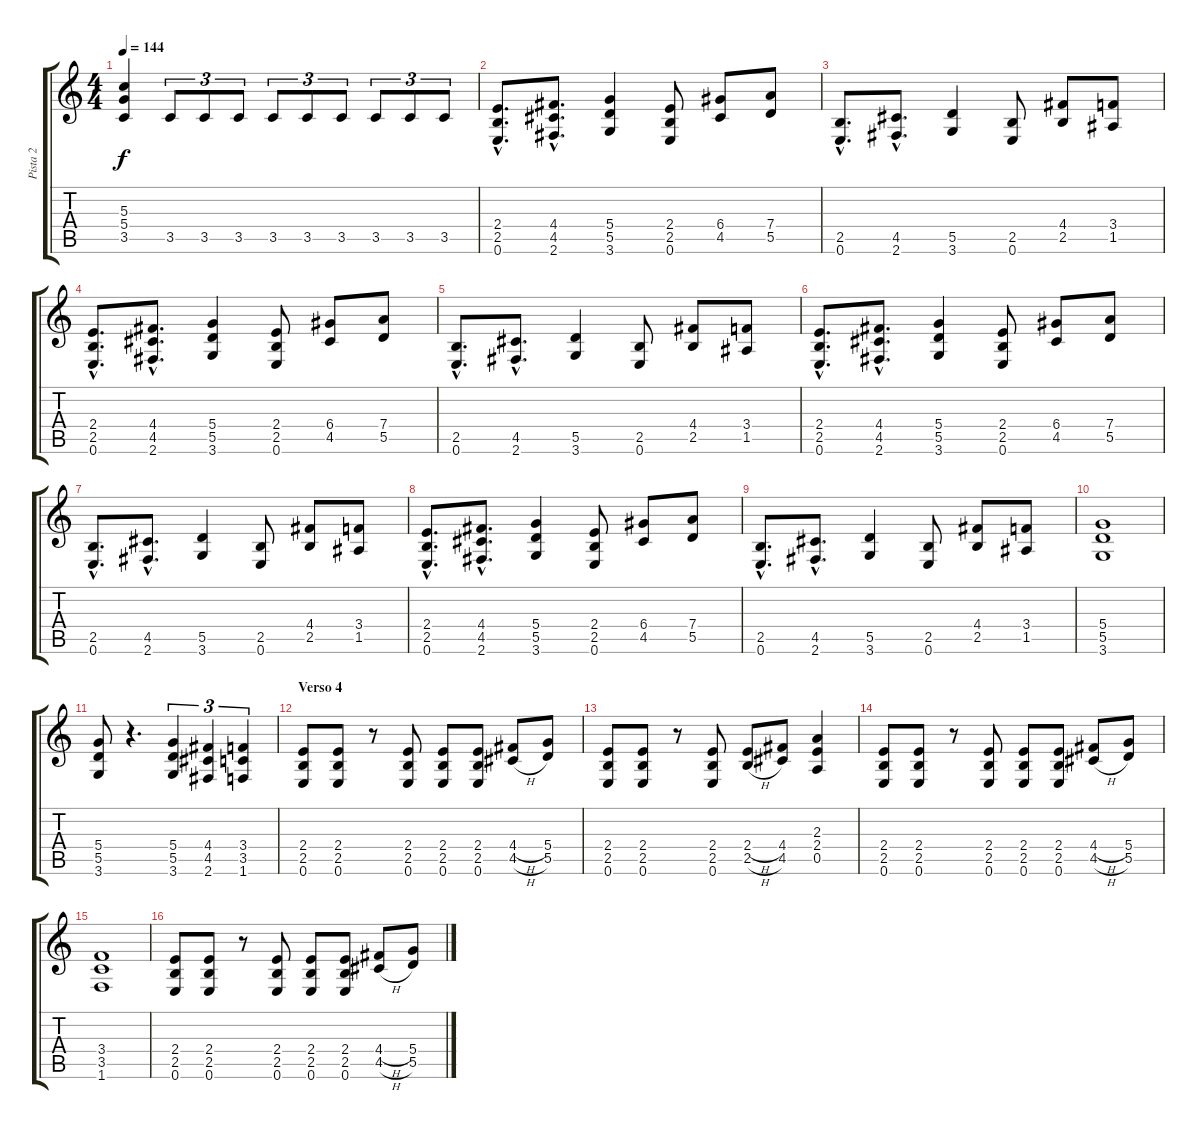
\track ("Pista 2" "Pista 2") {instrument distortionguitar}
\staff {score tabs}
\tuning (E4 B3 G3 D3 A2 E2) {hide}
\ts (4 4)
\tempo 144
\clef g2
\ks c
(5.3 5.4 3.5).4{dy f} 3.5.8{tu (3 2)} 3.5.8{tu (3 2)} 3.5.8{tu (3 2)} 3.5.8{tu (3 2)} 3.5.8{tu (3 2)} 3.5.8{tu (3 2)} 3.5.8{tu (3 2)} 3.5.8{tu (3 2)} 3.5.8{tu (3 2)} |
(2.4{hac} 2.5{hac} 0.6{hac}).8{d} (4.4{hac} 4.5{hac} 2.6{hac}).8{d} (5.4 5.5 3.6).4 (2.4 2.5 0.6).8 (6.4 4.5).8 (7.4 5.5).8 |
(2.5{hac} 0.6{hac}).8{d} (4.5{hac} 2.6{hac}).8{d} (5.5 3.6).4 (2.5 0.6).8 (4.4 2.5).8 (3.4 1.5).8 |
(2.4{hac} 2.5{hac} 0.6{hac}).8{d} (4.4{hac} 4.5{hac} 2.6{hac}).8{d} (5.4 5.5 3.6).4 (2.4 2.5 0.6).8 (6.4 4.5).8 (7.4 5.5).8 |
(2.5{hac} 0.6{hac}).8{d} (4.5{hac} 2.6{hac}).8{d} (5.5 3.6).4 (2.5 0.6).8 (4.4 2.5).8 (3.4 1.5).8 |
(2.4{hac} 2.5{hac} 0.6{hac}).8{d} (4.4{hac} 4.5{hac} 2.6{hac}).8{d} (5.4 5.5 3.6).4 (2.4 2.5 0.6).8 (6.4 4.5).8 (7.4 5.5).8 |
(2.5{hac} 0.6{hac}).8{d} (4.5{hac} 2.6{hac}).8{d} (5.5 3.6).4 (2.5 0.6).8 (4.4 2.5).8 (3.4 1.5).8 |
(2.4{hac} 2.5{hac} 0.6{hac}).8{d} (4.4{hac} 4.5{hac} 2.6{hac}).8{d} (5.4 5.5 3.6).4 (2.4 2.5 0.6).8 (6.4 4.5).8 (7.4 5.5).8 |
(2.5{hac} 0.6{hac}).8{d} (4.5{hac} 2.6{hac}).8{d} (5.5 3.6).4 (2.5 0.6).8 (4.4 2.5).8 (3.4 1.5).8 |
(5.4 5.5 3.6).1 |
(5.4 5.5 3.6).8 r.4{d} (5.4 5.5 3.6).4{tu (3 2)} (4.4 4.5 2.6).4{tu (3 2)} (3.4 3.5 1.6).4{tu (3 2)} |
\section ("" "Verso 4")
(2.4 2.5 0.6).8 (2.4 2.5 0.6).8 r.8 (2.4 2.5 0.6).8 (2.4 2.5 0.6).8 (2.4 2.5 0.6).8 (4.4{h} 4.5{h}).8 (5.4 5.5).8 |
(2.4 2.5 0.6).8 (2.4 2.5 0.6).8 r.8 (2.4 2.5 0.6).8 (2.4{h} 2.5{h}).8 (4.4 4.5).8 (2.3 2.4 0.5).4 |
(2.4 2.5 0.6).8 (2.4 2.5 0.6).8 r.8 (2.4 2.5 0.6).8 (2.4 2.5 0.6).8 (2.4 2.5 0.6).8 (4.4{h} 4.5{h}).8 (5.4 5.5).8 |
(3.4 3.5 1.6).1 |
(2.4 2.5 0.6).8 (2.4 2.5 0.6).8 r.8 (2.4 2.5 0.6).8 (2.4 2.5 0.6).8 (2.4 2.5 0.6).8 (4.4{h} 4.5{h}).8 (5.4 5.5).8
